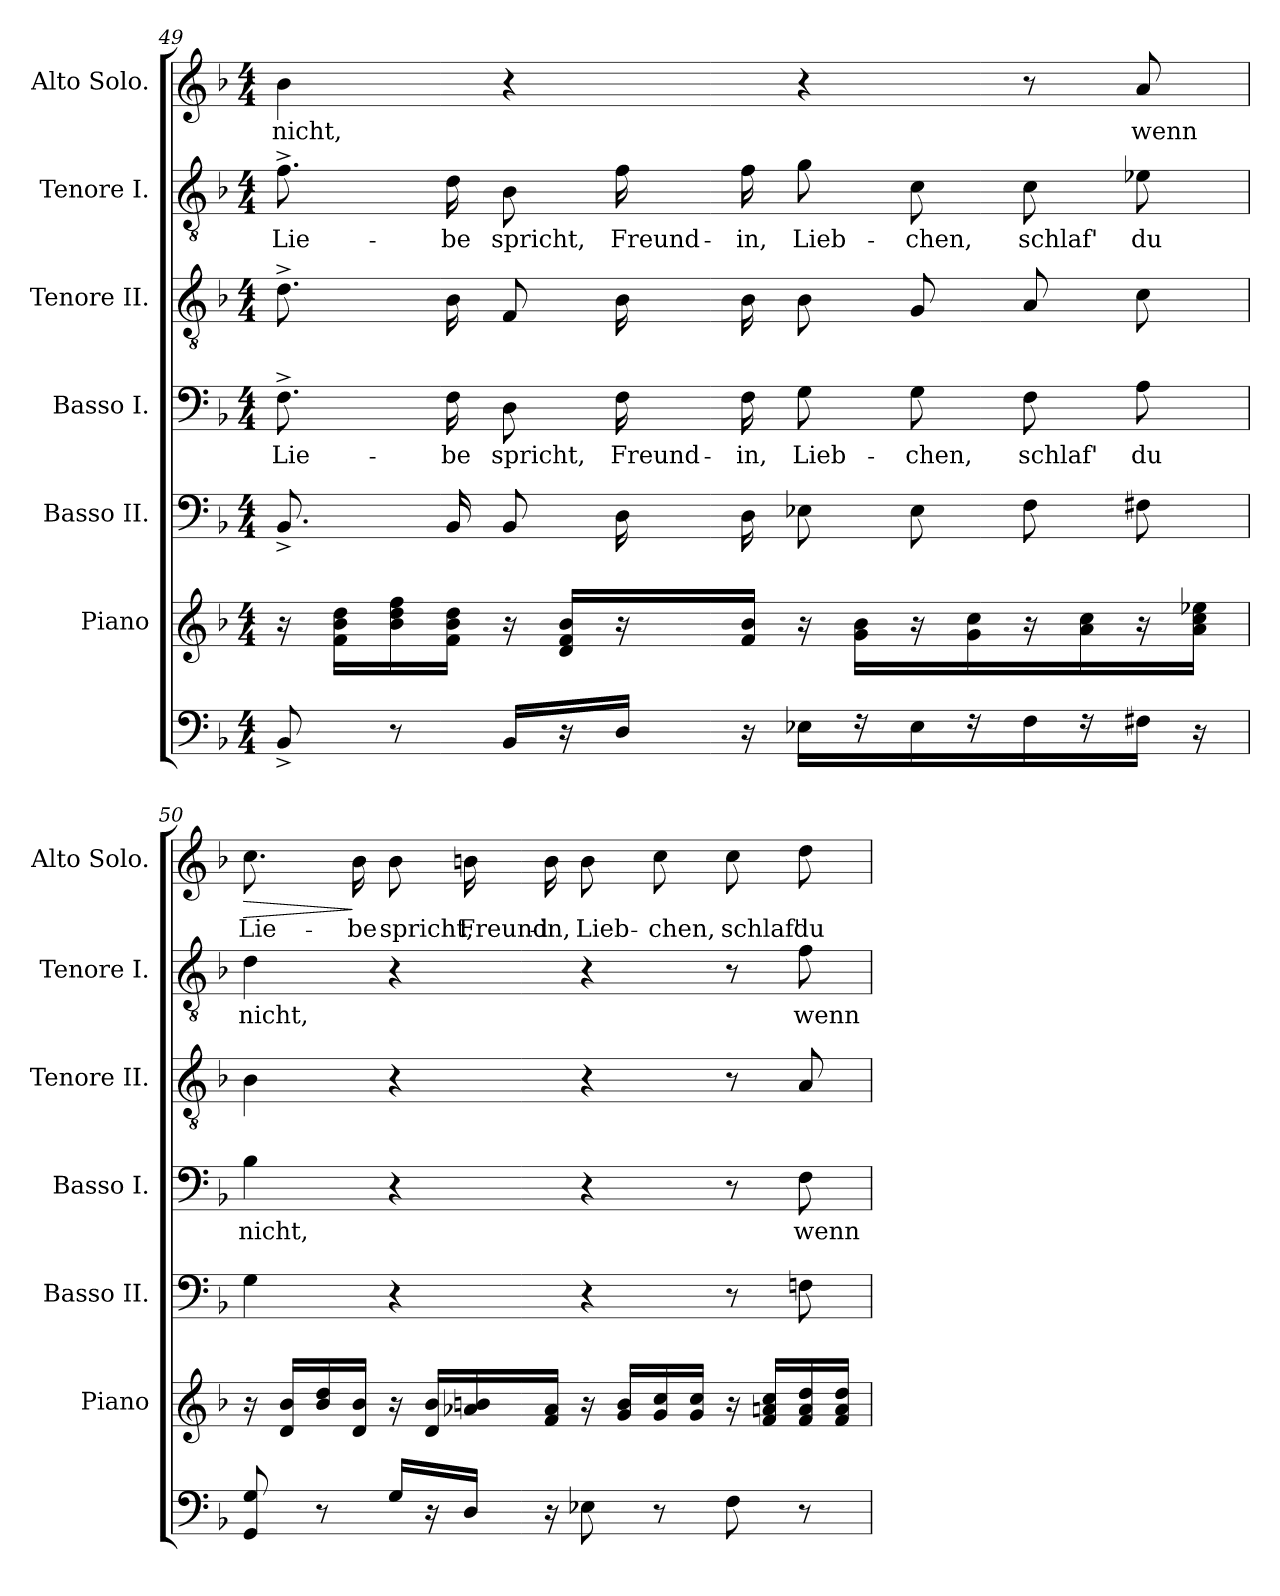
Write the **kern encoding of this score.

**kern	**kern	**kern	**kern	**text	**kern	**kern	**text	**kern	**text	**dynam
*part7	*part6	*part5	*part4	*part4	*part3	*part2	*part2	*part1	*part1	*part1
*staff7	*staff6	*staff5	*staff4	*staff4	*staff3	*staff2	*staff2	*staff1	*staff1	*staff1
*	*I"Piano	*I"Basso II.	*I"Basso I.	*	*I"Tenore II.	*I"Tenore I.	*	*I"Alto Solo.	*	*
*	*I'Piano	*I'Basso II.	*I'Basso I.	*	*I'Tenore II.	*I'Tenore I.	*	*I'Alto Solo.	*	*
!!LO:LB:g=z
*clefF4	*clefG2	*clefF4	*clefF4	*	*clefGv2	*clefGv2	*	*clefG2	*	*
*k[b-]	*k[b-]	*k[b-]	*k[b-]	*	*k[b-]	*k[b-]	*	*k[b-]	*	*
*F:	*F:	*F:	*F:	*	*F:	*F:	*	*F:	*	*
*M4/4	*M4/4	*M4/4	*M4/4	*	*M4/4	*M4/4	*	*M4/4	*	*
=49	=49	=49	=49	=49	=49	=49	=49	=49	=49	=49
!	!	!	!	!LO:LY:b:color=#000000	!	!	!	!	!	!
!	!	!	!	!	!	!	!LO:LY:b:color=#000000	!	!	!
!	!	!	!	!	!	!	!	!	!LO:LY:b:color=#000000	!
8BB-^i/	16r	8.BB-^i/	8.F^i\	Lie-	8.d^i\	8.f^i\	Lie-	4b-i\	nicht,	.
.	16fi\ 16b-i 16ddiLL	.	.	.	.	.	.	.	.	.
8r	16b-i\ 16ddi 16ffi	.	.	.	.	.	.	.	.	.
!	!	!	!	!LO:LY:b:color=#000000	!	!	!	!	!	!
!	!	!	!	!	!	!	!LO:LY:b:color=#000000	!	!	!
.	16fi\ 16b-i 16ddiJJ	16BB-i/	16Fi\	-be	16B-i\	16di\	-be	.	.	.
!	!	!	!	!LO:LY:b:color=#000000	!	!	!	!	!	!
!	!	!	!	!	!	!	!LO:LY:b:color=#000000	!	!	!
16BB-i/LL	16r	8BB-i/	8Di\	spricht,	8Fi/	8B-i\	spricht,	4r	.	.
16r	16di/ 16fi 16b-iLL	.	.	.	.	.	.	.	.	.
!	!	!	!	!LO:LY:b:color=#000000	!	!	!	!	!	!
!	!	!	!	!	!	!	!LO:LY:b:color=#000000	!	!	!
16Di/JJ	16r	16Di\	16Fi\	Freund-	16B-i\	16fi\	Freund-	.	.	.
!	!	!	!	!LO:LY:b:color=#000000	!	!	!	!	!	!
!	!	!	!	!	!	!	!LO:LY:b:color=#000000	!	!	!
16r	16fi/ 16b-iJJ	16Di\	16Fi\	-in,	16B-i\	16fi\	-in,	.	.	.
!	!	!	!	!LO:LY:b:color=#000000	!	!	!	!	!	!
!	!	!	!	!	!	!	!LO:LY:b:color=#000000	!	!	!
16E-Xi\LL	16r	8E-Xi\	8Gi\	Lieb-	8B-i\	8gi\	Lieb-	4r	.	.
16r	16gi\ 16b-iLL	.	.	.	.	.	.	.	.	.
!	!	!	!	!LO:LY:b:color=#000000	!	!	!	!	!	!
!	!	!	!	!	!	!	!LO:LY:b:color=#000000	!	!	!
16E-i\	16r	8E-i\	8Gi\	-chen,	8Gi/	8ci\	-chen,	.	.	.
16r	16gi\ 16cci	.	.	.	.	.	.	.	.	.
!	!	!	!	!LO:LY:b:color=#000000	!	!	!	!	!	!
!	!	!	!	!	!	!	!LO:LY:b:color=#000000	!	!	!
16Fi\	16r	8Fi\	8Fi\	schlaf'	8Ai/	8ci\	schlaf'	8r	.	.
16r	16ai\ 16cci	.	.	.	.	.	.	.	.	.
!	!	!	!	!LO:LY:b:color=#000000	!	!	!	!	!	!
!	!	!	!	!	!	!	!LO:LY:b:color=#000000	!	!	!
!	!	!	!	!	!	!	!	!	!LO:LY:b:color=#000000	!
16F#Xi\JJ	16r	8F#Xi\	8Ai\	du	8ci\	8e-Xi\	du	8ai/	wenn	.
16r	16ai\ 16cci 16ee-XiJJ	.	.	.	.	.	.	.	.	.
=50	=50	=50	=50	=50	=50	=50	=50	=50	=50	=50
!	!	!	!	!LO:LY:b:color=#000000	!	!	!	!	!	!
!	!	!	!	!	!	!	!LO:LY:b:color=#000000	!	!	!
!	!	!	!	!	!	!	!	!	!LO:LY:b:color=#000000	!LO:HP:b
8GGi/ 8Gi	16r	4Gi\	4B-i\	nicht,	4B-i\	4di\	nicht,	8.cci\	Lie-	>
.	16di/ 16b-iLL	.	.	.	.	.	.	.	.	.
8r	16b-i/ 16ddi	.	.	.	.	.	.	.	.	.
!	!	!	!	!	!	!	!	!	!LO:LY:b:color=#000000	!
.	16di/ 16b-iJJ	.	.	.	.	.	.	16b-i\	-be	]
!	!	!	!	!	!	!	!	!	!LO:LY:b:color=#000000	!
16Gi/LL	16r	4r	4r	.	4r	4r	.	8b-i\	spricht,	.
16r	16di/ 16b-iLL	.	.	.	.	.	.	.	.	.
!	!	!	!	!	!	!	!	!	!LO:LY:b:color=#000000	!
16Di/JJ	16a-Xi/ 16bni	.	.	.	.	.	.	16bni\	Freund-	.
!	!	!	!	!	!	!	!	!	!LO:LY:b:color=#000000	!
16r	16fi/ 16a-iJJ	.	.	.	.	.	.	16bi\	-in,	.
!	!	!	!	!	!	!	!	!	!LO:LY:b:color=#000000	!
8E-Xi\	16r	4r	4r	.	4r	4r	.	8bi\	Lieb-	.
.	16gi/ 16biLL	.	.	.	.	.	.	.	.	.
!	!	!	!	!	!	!	!	!	!LO:LY:b:color=#000000	!
8r	16gi/ 16cci	.	.	.	.	.	.	8cci\	-chen,	.
.	16gi/ 16cciJJ	.	.	.	.	.	.	.	.	.
!	!	!	!	!	!	!	!	!	!LO:LY:b:color=#000000	!
8Fi\	16r	8r	8r	.	8r	8r	.	8cci\	schlaf'	.
.	16fi/ 16ani 16cciLL	.	.	.	.	.	.	.	.	.
!	!	!	!	!LO:LY:b:color=#000000	!	!	!	!	!	!
!	!	!	!	!	!	!	!LO:LY:b:color=#000000	!	!	!
!	!	!	!	!	!	!	!	!	!LO:LY:b:color=#000000	!
8r	16fi/ 16ai 16ddi	8Fni\	8Fi\	wenn	8Ai/	8fi\	wenn	8ddi\	du	.
.	16fi/ 16ai 16ddiJJ	.	.	.	.	.	.	.	.	.
=	=	=	=	=	=	=	=	=	=	=
*-	*-	*-	*-	*-	*-	*-	*-	*-	*-	*-
